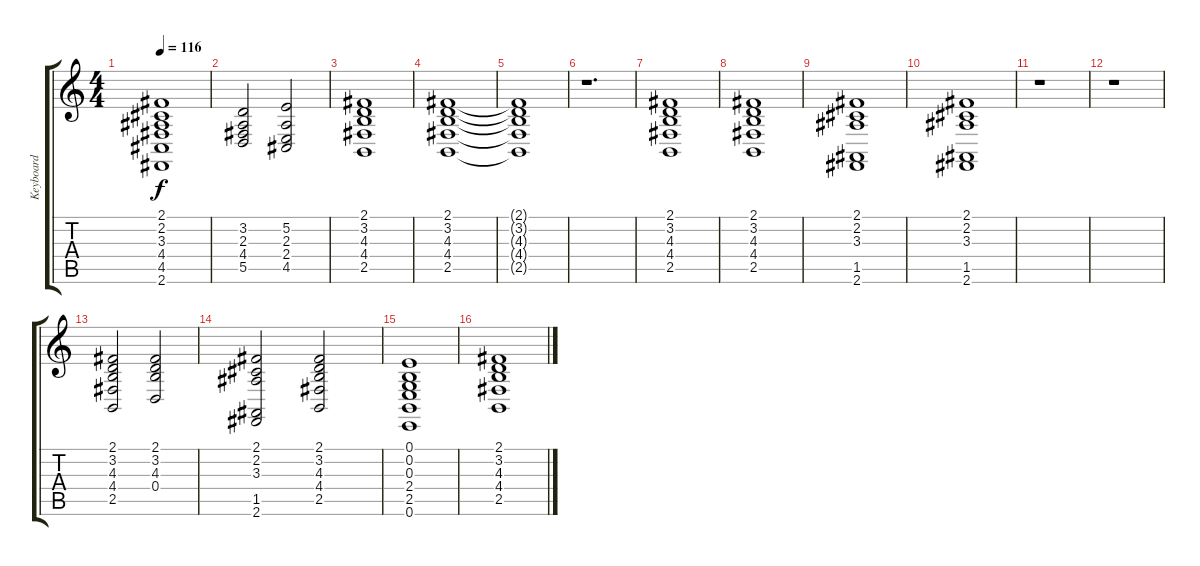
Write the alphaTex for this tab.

\track ("Keyboard" "Keyboard") {instrument stringensemble1}
\staff {score tabs}
\tuning (E4 B3 G3 D3 A2 E2) {hide}
\ts (4 4)
\tempo 116
\clef g2
\ks c
(2.1 2.2 3.3 4.4 4.5 2.6).1{dy f} |
(3.2 2.3 4.4 5.5).2 (5.2 2.3 2.4 4.5).2 |
(2.1 3.2 4.3 4.4 2.5).1 |
(2.1 3.2 4.3 4.4 2.5).1 |
(2.1{t} 3.2{t} 4.3{t} 4.4{t} 2.5{t}).1 |
r.1{d} |
(2.1 3.2 4.3 4.4 2.5).1 |
(2.1 3.2 4.3 4.4 2.5).1 |
(2.1 2.2 3.3 1.5 2.6).1 |
(2.1 2.2 3.3 1.5 2.6).1 |
r.1 |
r.1 |
(2.1 3.2 4.3 4.4 2.5).2 (2.1 3.2 4.3 0.4).2 |
(2.1 2.2 3.3 1.5 2.6).2 (2.1 3.2 4.3 4.4 2.5).2 |
(0.1 0.2 0.3 2.4 2.5 0.6).1 |
(2.1 3.2 4.3 4.4 2.5).1
